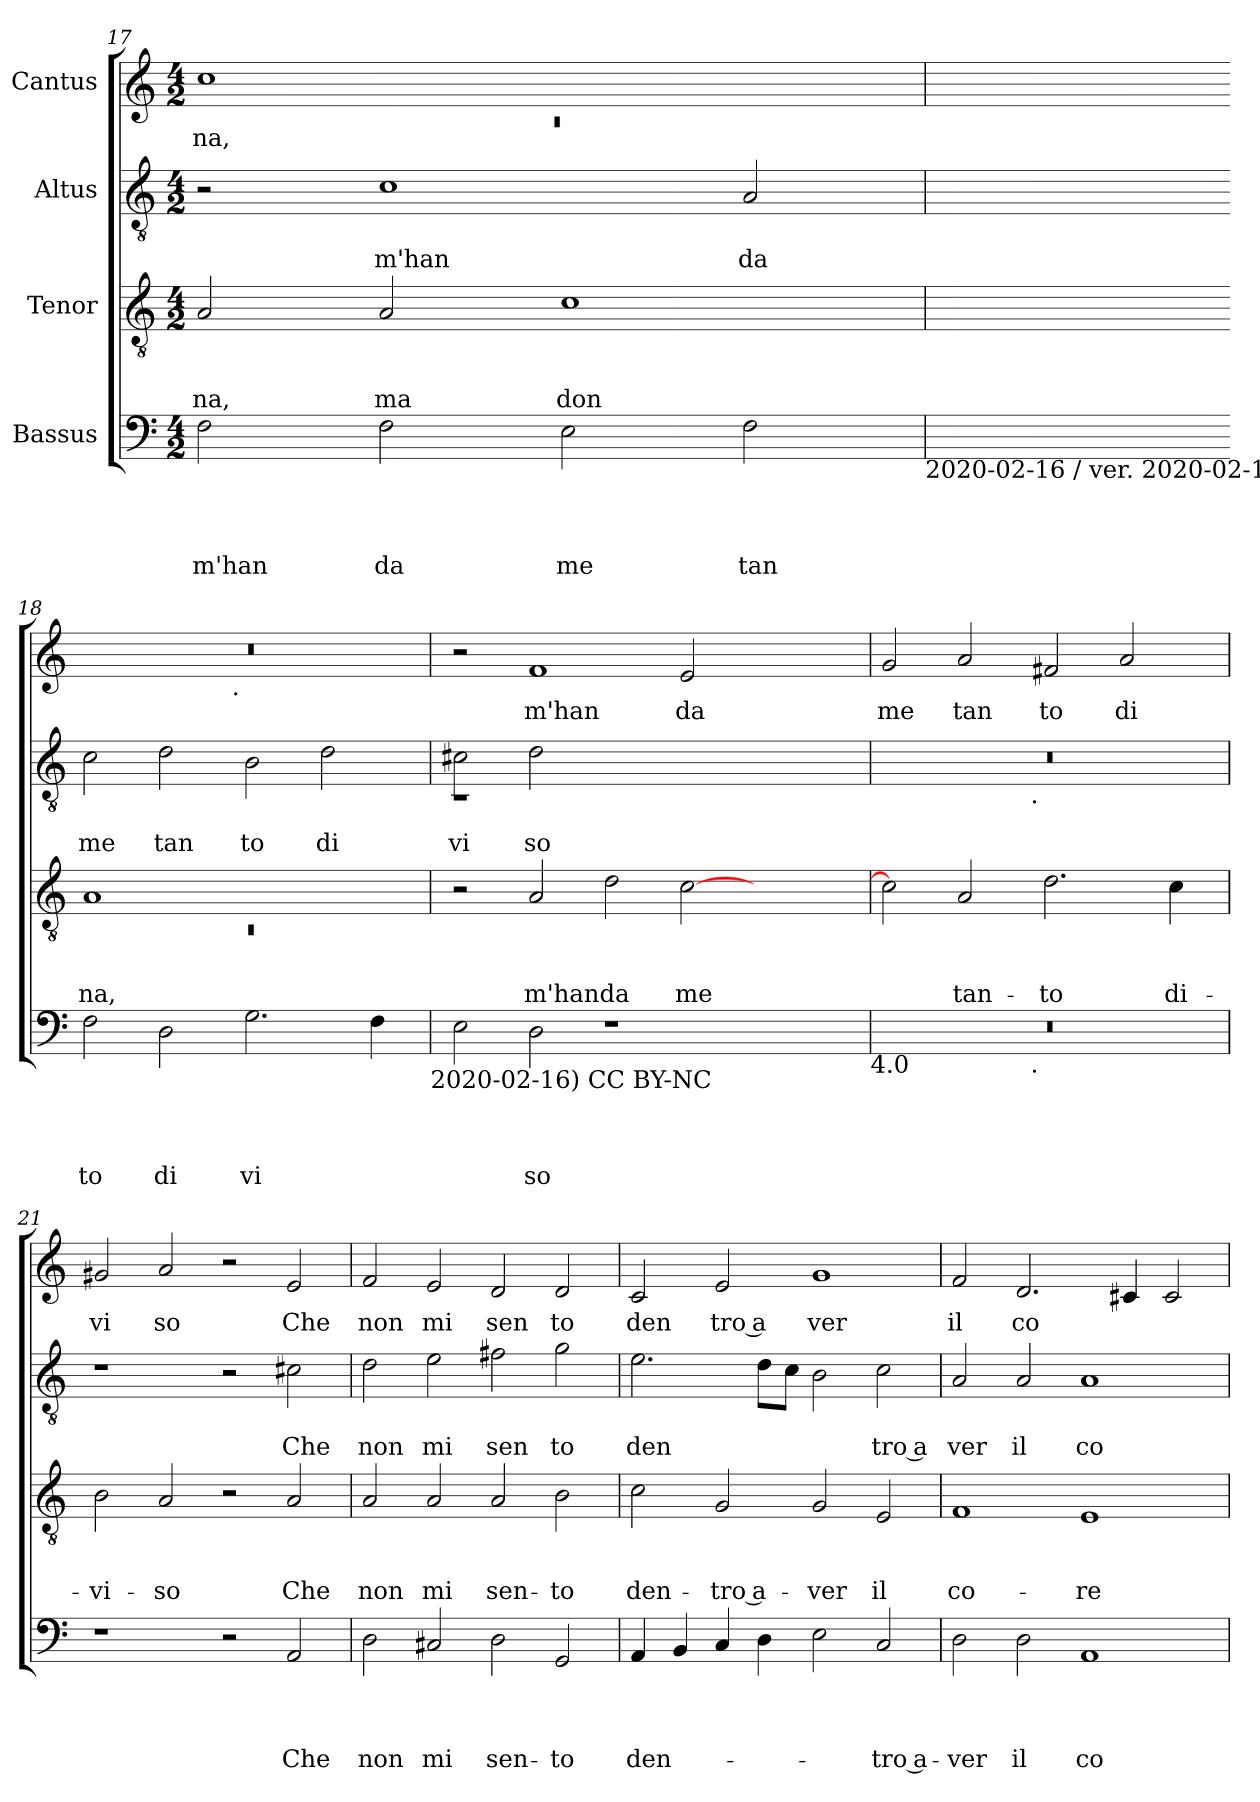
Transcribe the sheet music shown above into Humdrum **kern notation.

**kern	**text	**text	**text	**text	**kern	**text	**text	**text	**kern	**text	**text	**kern	**text
*part4	*part4	*part4	*part4	*part4	*part3	*part3	*part3	*part3	*part2	*part2	*part2	*part1	*part1
*staff4	*staff4	*staff4	*staff4	*staff4	*staff3	*staff3	*staff3	*staff3	*staff2	*staff2	*staff2	*staff1	*staff1
*I"Bassus	*	*	*	*	*I"Tenor	*	*	*	*I"Altus	*	*	*I"Cantus	*
*clefF4	*	*	*	*	*clefGv2	*	*	*	*clefGv2	*	*	*clefG2	*
*k[]	*	*	*	*	*k[]	*	*	*	*k[]	*	*	*k[]	*
*C:	*	*	*	*	*C:	*	*	*	*C:	*	*	*C:	*
*M4/2	*	*	*	*	*M4/2	*	*	*	*M4/2	*	*	*M4/2	*
=17	=17	=17	=17	=17	=17	=17	=17	=17	=17	=17	=17	=17	=17
*	*	*	*	*	*	*	*	*	*	*	*	*^	*
!	!	!	!	!LO:LY:b	!	!	!	!LO:LY:b	!	!	!	!	!LO:N:vis=1	!LO:LY:b
2F\	.	.	.	m'han	2A/	.	.	na,	2r	.	.	1cc	0rc	-na,
!	!	!	!	!LO:LY:b	!	!	!	!LO:LY:b	!	!	!LO:LY:b	!	!	!
2F\	.	.	.	da	2A/	.	.	ma	1c	.	m'han	.	.	.
!	!	!	!	!LO:LY:b	!	!	!	!LO:LY:b	!	!	!	!	!	!
2E\	.	.	.	me	1c	.	.	don	.	.	.	1ryy	.	.
!	!	!	!	!LO:LY:b	!	!	!	!	!	!	!LO:LY:b	!	!	!
2F\	.	.	.	tan	.	.	.	.	2A/	.	da	.	.	.
!LO:TX:b:t=2020-02-16 / ver. 2020-02-16)	!	!	!	!	!	!	!	!	!	!	!	!	!	!
=18	=18	=18	=18	=18	=18	=18	=18	=18	=18	=18	=18	=18	=18	=18
*	*	*	*	*	*^	*	*	*	*	*	*	*	*	*
!	!	!	!	!LO:LY:b	!	!LO:N:vis=1	!	!	!LO:LY:b	!	!	!LO:LY:b	!	!	!
2F\	.	.	.	to	1A	0rC	.	.	na,	2c\	.	me	0r	2ryy	.
!	!	!	!	!LO:LY:b	!	!	!	!	!	!	!	!LO:LY:b	!	!	!
2D\	.	.	.	di	.	.	.	.	.	2d\	.	tan	.	4...ryy	.
!	!	!	!	!	!	!	!	!	!	!	!	!	!	!LO:TX:b:t=.	!
.	.	.	.	.	.	.	.	.	.	.	.	.	.	1ryy	.
!	!	!	!	!LO:LY:b	!	!	!	!	!	!	!	!LO:LY:b	!	!	!
2.G\	.	.	.	vi	1ryy	.	.	.	.	2B\	.	to	.	.	.
!	!	!	!	!	!	!	!	!	!	!	!	!LO:LY:b	!	!	!
.	.	.	.	.	.	.	.	.	.	2d\	.	di	.	.	.
4F\	.	.	.	.	.	.	.	.	.	.	.	.	.	.	.
.	.	.	.	.	.	.	.	.	.	.	.	.	.	32ryy	.
!LO:TX:b:t=2020-02-16) CC BY-NC	!	!	!	!	!	!	!	!	!	!	!	!	!	!	!
=19	=19	=19	=19	=19	=19	=19	=19	=19	=19	=19	=19	=19	=19	=19	=19
*	*	*	*	*	*	*	*	*	*	*^	*	*	*	*	*
!	!	!	!	!	!	!	!	!	!	!	!LO:N:vis=1	!	!LO:LY:b	!	!	!
*	*	*	*	*	*v	*v	*	*	*	*	*	*	*	*v	*v	*
2E\	.	.	.	.	2r	.	.	.	2c#X\	0rC	.	vi	2r	.
!	!	!	!	!LO:LY:b	!	!	!	!LO:LY:b	!	!	!	!LO:LY:b	!	!LO:LY:b
2D\	.	.	.	so	2A/	.	.	m'han	2d\	.	.	so	1f	m'han
!	!	!	!	!	!	!	!	!LO:LY:b	!	!	!	!	!	!
1r	.	.	.	.	2d\	.	.	da	1ryy	.	.	.	.	.
!	!	!	!	!	!	!	!	!LO:LY:b	!	!	!	!	!	!LO:LY:b
.	.	.	.	.	[>2c\	.	.	me	.	.	.	.	2e/	da
1ryy	.	.	.	.	1ryy	.	.	.	1ryy	1ryy	.	.	1ryy	.
!LO:TX:b:t=4.0	!	!	!	!	!	!	!	!	!	!	!	!	!	!
!!LO:PB:g=z
=20	=20	=20	=20	=20	=20	=20	=20	=20	=20	=20	=20	=20	=20	=20
!	!	!	!	!	!	!	!	!	!	!	!	!	!	!LO:LY:b
*^	*	*	*	*	*	*	*	*	*	*	*	*	*	*
0r	2ryy	.	.	.	.	2c\]	.	.	.	0r	2ryy	.	.	2g/	me
!	!	!	!	!	!	!	!	!	!LO:LY:b	!	!	!	!	!	!LO:LY:b
.	4...ryy	.	.	.	.	2A/	.	.	tan-	.	4...ryy	.	.	2a/	tan
!	!	!	!	!	!	!	!	!	!	!	!LO:TX:b:t=.	!	!	!	!
!	!LO:TX:b:t=.	!	!	!	!	!	!	!	!	!	!	!	!	!	!
.	1ryy	.	.	.	.	.	.	.	.	.	1ryy	.	.	.	.
!	!	!	!	!	!	!	!	!	!LO:LY:b	!	!	!	!	!	!LO:LY:b
.	.	.	.	.	.	2.d\	.	.	-to	.	.	.	.	2f#X/	to
!	!	!	!	!	!	!	!	!	!	!	!	!	!	!	!LO:LY:b
.	.	.	.	.	.	.	.	.	.	.	.	.	.	2a/	di
!	!	!	!	!	!	!	!	!	!LO:LY:b	!	!	!	!	!	!
.	.	.	.	.	.	4c\	.	.	di-	.	.	.	.	.	.
.	32ryy	.	.	.	.	.	.	.	.	.	32ryy	.	.	.	.
=21	=21	=21	=21	=21	=21	=21	=21	=21	=21	=21	=21	=21	=21	=21	=21
!	!	!	!	!	!	!	!	!	!LO:LY:b	!	!	!	!	!	!LO:LY:b
*v	*v	*	*	*	*	*	*	*	*	*v	*v	*	*	*	*
1r	.	.	.	.	2B\	.	.	-vi-	1r	.	.	2g#X/	vi
!	!	!	!	!	!	!	!	!LO:LY:b	!	!	!	!	!LO:LY:b
.	.	.	.	.	2A/	.	.	-so	.	.	.	2a/	so
2r	.	.	.	.	2r	.	.	.	2r	.	.	2r	.
!	!	!	!	!LO:LY:b	!	!	!	!LO:LY:b	!	!	!LO:LY:b	!	!LO:LY:b
2AA/	.	.	.	Che	2A/	.	.	Che	2c#X\	.	Che	2e/	Che
=22	=22	=22	=22	=22	=22	=22	=22	=22	=22	=22	=22	=22	=22
!	!	!	!	!LO:LY:b	!	!	!	!LO:LY:b	!	!	!LO:LY:b	!	!LO:LY:b
2D\	.	.	.	non	2A/	.	.	non	2d\	.	non	2f/	non
!	!	!	!	!LO:LY:b	!	!	!	!LO:LY:b	!	!	!LO:LY:b	!	!LO:LY:b
2C#X/	.	.	.	mi	2A/	.	.	mi	2e\	.	mi	2e/	mi
!	!	!	!	!LO:LY:b	!	!	!	!LO:LY:b	!	!	!LO:LY:b	!	!LO:LY:b
2D\	.	.	.	sen-	2A/	.	.	sen-	2f#X\	.	sen	2d/	sen
!	!	!	!	!LO:LY:b	!	!	!	!LO:LY:b	!	!	!LO:LY:b	!	!LO:LY:b
2GG/	.	.	.	-to	2B\	.	.	-to	2g\	.	to	2d/	to
=23	=23	=23	=23	=23	=23	=23	=23	=23	=23	=23	=23	=23	=23
!	!	!	!	!LO:LY:b	!	!	!	!LO:LY:b	!	!	!LO:LY:b	!	!LO:LY:b
4AA/	.	.	.	den-	2c\	.	.	den-	2.e\	.	den	2c/	den
4BB/	.	.	.	.	.	.	.	.	.	.	.	.	.
!	!	!	!	!	!	!	!	!LO:LY:b:rj	!	!	!	!	!LO:LY:b:rj
4C/	.	.	.	.	2G/	.	.	-tro a-	.	.	.	2e/	tro a
4D\	.	.	.	.	.	.	.	.	8d\L	.	.	.	.
.	.	.	.	.	.	.	.	.	8c\J	.	.	.	.
!	!	!	!	!	!	!	!	!LO:LY:b	!	!	!	!	!LO:LY:b
2E\	.	.	.	.	2G/	.	.	-ver	2B\	.	.	1g	ver
!	!	!	!	!LO:LY:b:rj	!	!	!	!LO:LY:b	!	!	!LO:LY:b:rj	!	!
2C/	.	.	.	-tro a-	2E/	.	.	il	2c\	.	tro a	.	.
=24	=24	=24	=24	=24	=24	=24	=24	=24	=24	=24	=24	=24	=24
!	!	!	!	!LO:LY:b	!	!	!	!LO:LY:b	!	!	!LO:LY:b	!	!LO:LY:b
2D\	.	.	.	-ver	1F	.	.	co-	2A/	.	ver	2f/	il
!	!	!	!	!LO:LY:b	!	!	!	!	!	!	!LO:LY:b	!	!LO:LY:b
2D\	.	.	.	il	.	.	.	.	2A/	.	il	2.d/	co
!	!	!	!	!LO:LY:b	!	!	!	!LO:LY:b	!	!	!LO:LY:b	!	!
1AA	.	.	.	co-	1E	.	.	-re	1A	.	co	.	.
.	.	.	.	.	.	.	.	.	.	.	.	4c#/	.
.	.	.	.	.	.	.	.	.	.	.	.	2c#/	.
=	=	=	=	=	=	=	=	=	=	=	=	=	=
*-	*-	*-	*-	*-	*-	*-	*-	*-	*-	*-	*-	*-	*-
